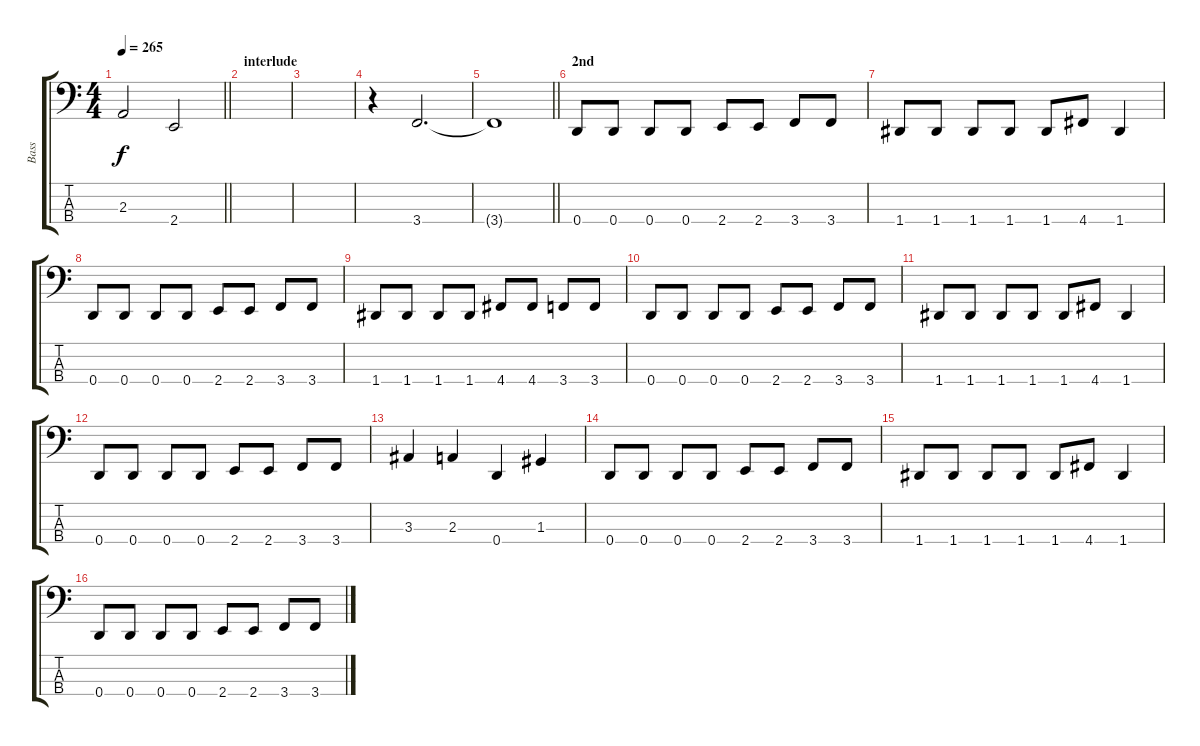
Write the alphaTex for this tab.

\track ("Bass" "Bass") {instrument electricbassfinger}
\staff {score tabs}
\tuning (F2 C2 G1 D1) {hide}
\ts (4 4)
\tempo 265
\clef f4
\barLineRight lightlight
\ks c
2.3.2{dy f} 2.4.2 |
\section ("" "interlude")
|
|
r.4 3.4.2{d} |
\barLineRight lightlight
3.4{t}.1 |
\section ("" "2nd")
0.4.8 0.4.8 0.4.8 0.4.8 2.4.8 2.4.8 3.4.8 3.4.8 |
1.4.8 1.4.8 1.4.8 1.4.8 1.4.8 4.4.8 1.4.4 |
0.4.8 0.4.8 0.4.8 0.4.8 2.4.8 2.4.8 3.4.8 3.4.8 |
1.4.8 1.4.8 1.4.8 1.4.8 4.4.8 4.4.8 3.4.8 3.4.8 |
0.4.8 0.4.8 0.4.8 0.4.8 2.4.8 2.4.8 3.4.8 3.4.8 |
1.4.8 1.4.8 1.4.8 1.4.8 1.4.8 4.4.8 1.4.4 |
0.4.8 0.4.8 0.4.8 0.4.8 2.4.8 2.4.8 3.4.8 3.4.8 |
3.3.4 2.3.4 0.4.4 1.3.4 |
0.4.8 0.4.8 0.4.8 0.4.8 2.4.8 2.4.8 3.4.8 3.4.8 |
1.4.8 1.4.8 1.4.8 1.4.8 1.4.8 4.4.8 1.4.4 |
0.4.8 0.4.8 0.4.8 0.4.8 2.4.8 2.4.8 3.4.8 3.4.8
